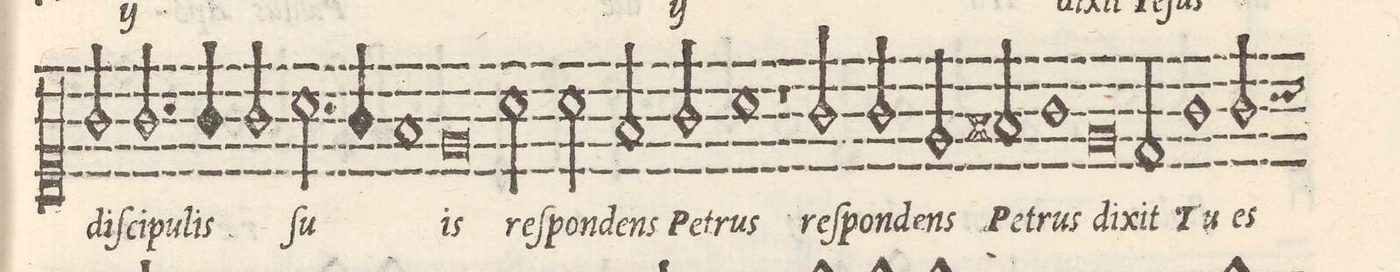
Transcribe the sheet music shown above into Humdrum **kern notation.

**kern	**text
*I"CANTVS	*
*clefC1	*
*k[]	*
*met(C)	*
*M2/1	*
2g/	di-
2.g/	-ſci-
=31-	=31-
4g/	pu-
2g/	-lis
2.a\	ſu-
4g/	.
=32-	=32-
1fny	.
0e	-is
=33-	=33-
2a\	re-
2a\	-ſpon-
=34-	=34-
2f/	-dens
2g/	Pe-
1a	-trus
=35-	=35-
1r	.
2g/	re-
2g/	-ſpon-
=36-	=36-
2e/	-dens
2f#X/	Pe-
1g	-trus
=37-	=37-
0e	di-
=38-	=38-
2d/	-xit
1g\	Tu
2g/	es
*custos:a	*
=39-	=39-
*-	*-
